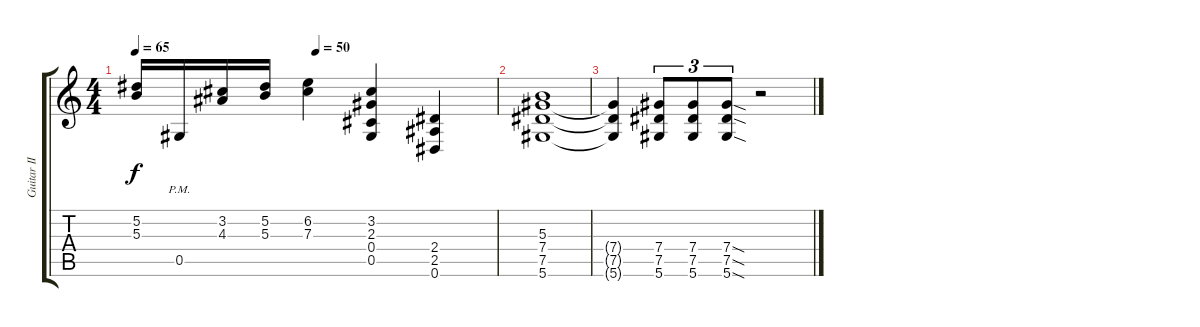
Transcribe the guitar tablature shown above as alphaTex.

\track ("Guitar II" "Guitar II") {instrument distortionguitar}
\staff {score tabs}
\tuning (Eb4 Bb3 Gb3 Db3 Ab2 Eb2) {hide}
\ts (4 4)
\tempo 65
\tempo (50 0.5)
\clef g2
\ks c
(5.2 5.3).16{dy f} 0.5{pm}.16 (3.2 4.3).16 (5.2 5.3).16 (6.2 7.3).4 (3.2 2.3 0.4 0.5).4 (2.4 2.5 0.6).4 |
(5.3 7.4 7.5 5.6).1 |
(7.4{t} 7.5{t} 5.6{t}).4 (7.4 7.5 5.6).8{tu (3 2)} (7.4 7.5 5.6).8{tu (3 2)} (7.4{sod} 7.5{sod} 5.6{sod}).8{tu (3 2)} r.2
